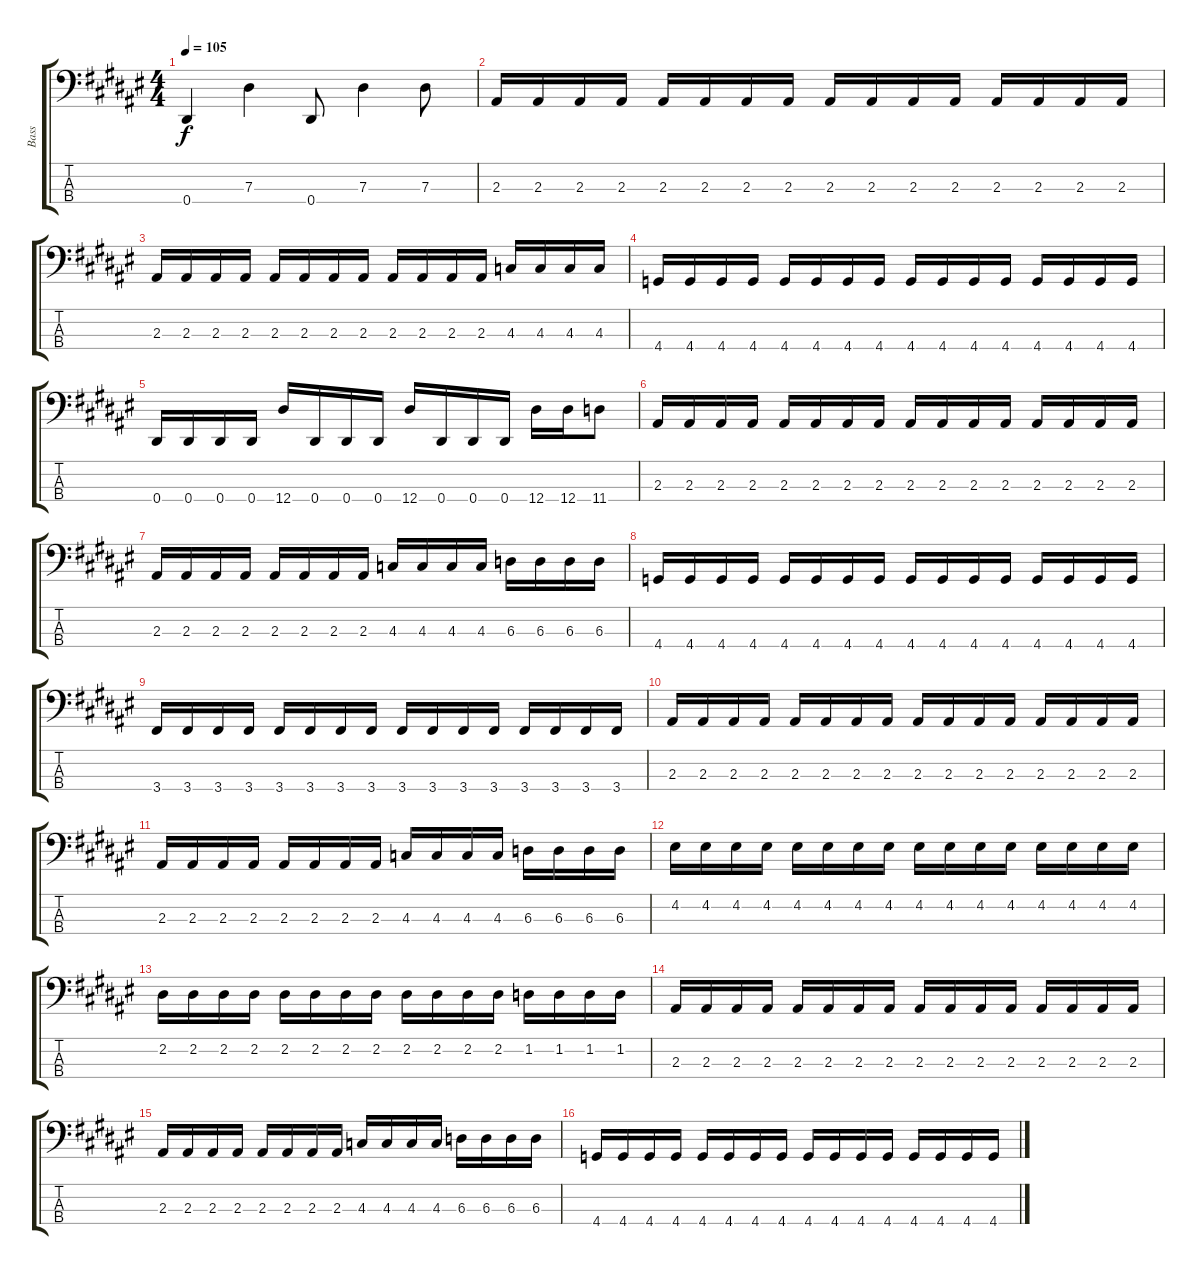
\track ("Bass" "Bass") {instrument electricbassfinger}
\staff {score tabs}
\tuning (Gb2 Db2 Ab1 Eb1) {hide}
\ts (4 4)
\tempo 105
\clef f4
\ks d#minor
0.4.4{dy f} 7.3.4 0.4.8 7.3.4 7.3.8 |
2.3.16 2.3.16 2.3.16 2.3.16 2.3.16 2.3.16 2.3.16 2.3.16 2.3.16 2.3.16 2.3.16 2.3.16 2.3.16 2.3.16 2.3.16 2.3.16 |
2.3.16 2.3.16 2.3.16 2.3.16 2.3.16 2.3.16 2.3.16 2.3.16 2.3.16 2.3.16 2.3.16 2.3.16 4.3.16 4.3.16 4.3.16 4.3.16 |
4.4.16 4.4.16 4.4.16 4.4.16 4.4.16 4.4.16 4.4.16 4.4.16 4.4.16 4.4.16 4.4.16 4.4.16 4.4.16 4.4.16 4.4.16 4.4.16 |
0.4.16 0.4.16 0.4.16 0.4.16 12.4.16 0.4.16 0.4.16 0.4.16 12.4.16 0.4.16 0.4.16 0.4.16 12.4.16 12.4.16 11.4.8 |
2.3.16 2.3.16 2.3.16 2.3.16 2.3.16 2.3.16 2.3.16 2.3.16 2.3.16 2.3.16 2.3.16 2.3.16 2.3.16 2.3.16 2.3.16 2.3.16 |
2.3.16 2.3.16 2.3.16 2.3.16 2.3.16 2.3.16 2.3.16 2.3.16 4.3.16 4.3.16 4.3.16 4.3.16 6.3.16 6.3.16 6.3.16 6.3.16 |
4.4.16 4.4.16 4.4.16 4.4.16 4.4.16 4.4.16 4.4.16 4.4.16 4.4.16 4.4.16 4.4.16 4.4.16 4.4.16 4.4.16 4.4.16 4.4.16 |
3.4.16 3.4.16 3.4.16 3.4.16 3.4.16 3.4.16 3.4.16 3.4.16 3.4.16 3.4.16 3.4.16 3.4.16 3.4.16 3.4.16 3.4.16 3.4.16 |
2.3.16 2.3.16 2.3.16 2.3.16 2.3.16 2.3.16 2.3.16 2.3.16 2.3.16 2.3.16 2.3.16 2.3.16 2.3.16 2.3.16 2.3.16 2.3.16 |
2.3.16 2.3.16 2.3.16 2.3.16 2.3.16 2.3.16 2.3.16 2.3.16 4.3.16 4.3.16 4.3.16 4.3.16 6.3.16 6.3.16 6.3.16 6.3.16 |
4.2.16 4.2.16 4.2.16 4.2.16 4.2.16 4.2.16 4.2.16 4.2.16 4.2.16 4.2.16 4.2.16 4.2.16 4.2.16 4.2.16 4.2.16 4.2.16 |
2.2.16 2.2.16 2.2.16 2.2.16 2.2.16 2.2.16 2.2.16 2.2.16 2.2.16 2.2.16 2.2.16 2.2.16 1.2.16 1.2.16 1.2.16 1.2.16 |
2.3.16 2.3.16 2.3.16 2.3.16 2.3.16 2.3.16 2.3.16 2.3.16 2.3.16 2.3.16 2.3.16 2.3.16 2.3.16 2.3.16 2.3.16 2.3.16 |
2.3.16 2.3.16 2.3.16 2.3.16 2.3.16 2.3.16 2.3.16 2.3.16 4.3.16 4.3.16 4.3.16 4.3.16 6.3.16 6.3.16 6.3.16 6.3.16 |
4.4.16 4.4.16 4.4.16 4.4.16 4.4.16 4.4.16 4.4.16 4.4.16 4.4.16 4.4.16 4.4.16 4.4.16 4.4.16 4.4.16 4.4.16 4.4.16
